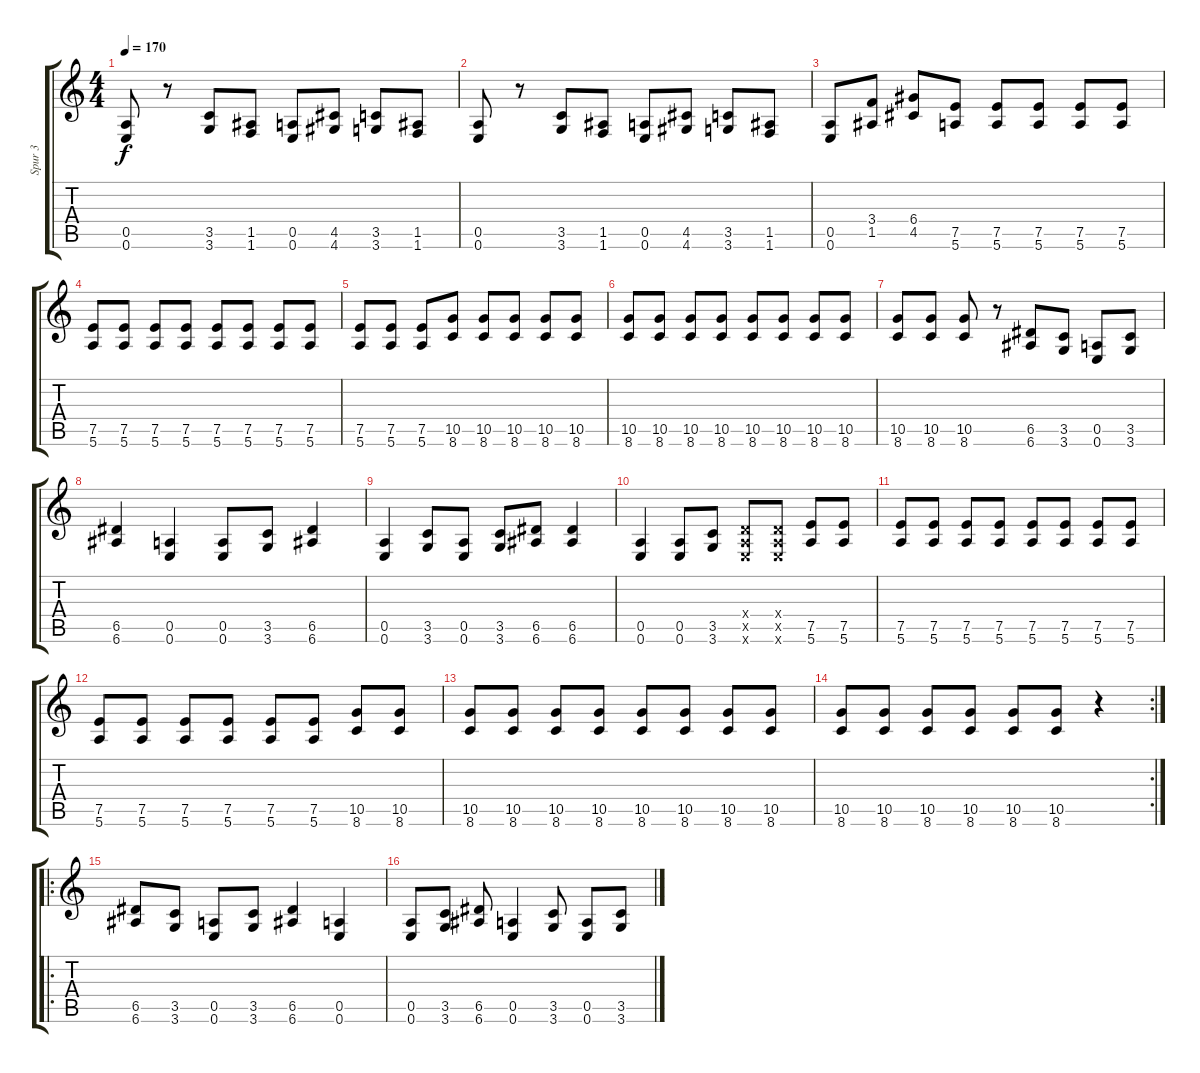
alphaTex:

\track ("Spur 3" "Spur 3") {instrument distortionguitar}
\staff {score tabs}
\tuning (E4 B3 G3 D3 A2 E2) {hide}
\ts (4 4)
\tempo 170
\clef g2
\ks c
(0.5 0.6).8{dy f} r.8 (3.5 3.6).8 (1.5 1.6).8 (0.5 0.6).8 (4.5 4.6).8 (3.5 3.6).8 (1.5 1.6).8 |
(0.5 0.6).8 r.8 (3.5 3.6).8 (1.5 1.6).8 (0.5 0.6).8 (4.5 4.6).8 (3.5 3.6).8 (1.5 1.6).8 |
(0.5 0.6).8 (3.4 1.5).8 (6.4 4.5).8 (7.5 5.6).8 (7.5 5.6).8 (7.5 5.6).8 (7.5 5.6).8 (7.5 5.6).8 |
(7.5 5.6).8 (7.5 5.6).8 (7.5 5.6).8 (7.5 5.6).8 (7.5 5.6).8 (7.5 5.6).8 (7.5 5.6).8 (7.5 5.6).8 |
(7.5 5.6).8 (7.5 5.6).8 (7.5 5.6).8 (10.5 8.6).8 (10.5 8.6).8 (10.5 8.6).8 (10.5 8.6).8 (10.5 8.6).8 |
(10.5 8.6).8 (10.5 8.6).8 (10.5 8.6).8 (10.5 8.6).8 (10.5 8.6).8 (10.5 8.6).8 (10.5 8.6).8 (10.5 8.6).8 |
(10.5 8.6).8 (10.5 8.6).8 (10.5 8.6).8 r.8 (6.5 6.6).8 (3.5 3.6).8 (0.5 0.6).8 (3.5 3.6).8 |
(6.5 6.6).4 (0.5 0.6).4 (0.5 0.6).8 (3.5 3.6).8 (6.5 6.6).4 |
(0.5 0.6).4 (3.5 3.6).8 (0.5 0.6).8 (3.5 3.6).8 (6.5 6.6).8 (6.5 6.6).4 |
(0.5 0.6).4 (0.5 0.6).8 (3.5 3.6).8 (0.4{x} 0.5{x} 0.6{x}).8 (0.4{x} 0.5{x} 0.6{x}).8 (7.5 5.6).8 (7.5 5.6).8 |
(7.5 5.6).8 (7.5 5.6).8 (7.5 5.6).8 (7.5 5.6).8 (7.5 5.6).8 (7.5 5.6).8 (7.5 5.6).8 (7.5 5.6).8 |
(7.5 5.6).8 (7.5 5.6).8 (7.5 5.6).8 (7.5 5.6).8 (7.5 5.6).8 (7.5 5.6).8 (10.5 8.6).8 (10.5 8.6).8 |
(10.5 8.6).8 (10.5 8.6).8 (10.5 8.6).8 (10.5 8.6).8 (10.5 8.6).8 (10.5 8.6).8 (10.5 8.6).8 (10.5 8.6).8 |
\rc 2
(10.5 8.6).8 (10.5 8.6).8 (10.5 8.6).8 (10.5 8.6).8 (10.5 8.6).8 (10.5 8.6).8 r.4 |
\ro
(6.5 6.6).8 (3.5 3.6).8 (0.5 0.6).8 (3.5 3.6).8 (6.5 6.6).4 (0.5 0.6).4 |
(0.5 0.6).8 (3.5 3.6).8 (6.5 6.6).8 (0.5 0.6).4 (3.5 3.6).8 (0.5 0.6).8 (3.5 3.6).8
